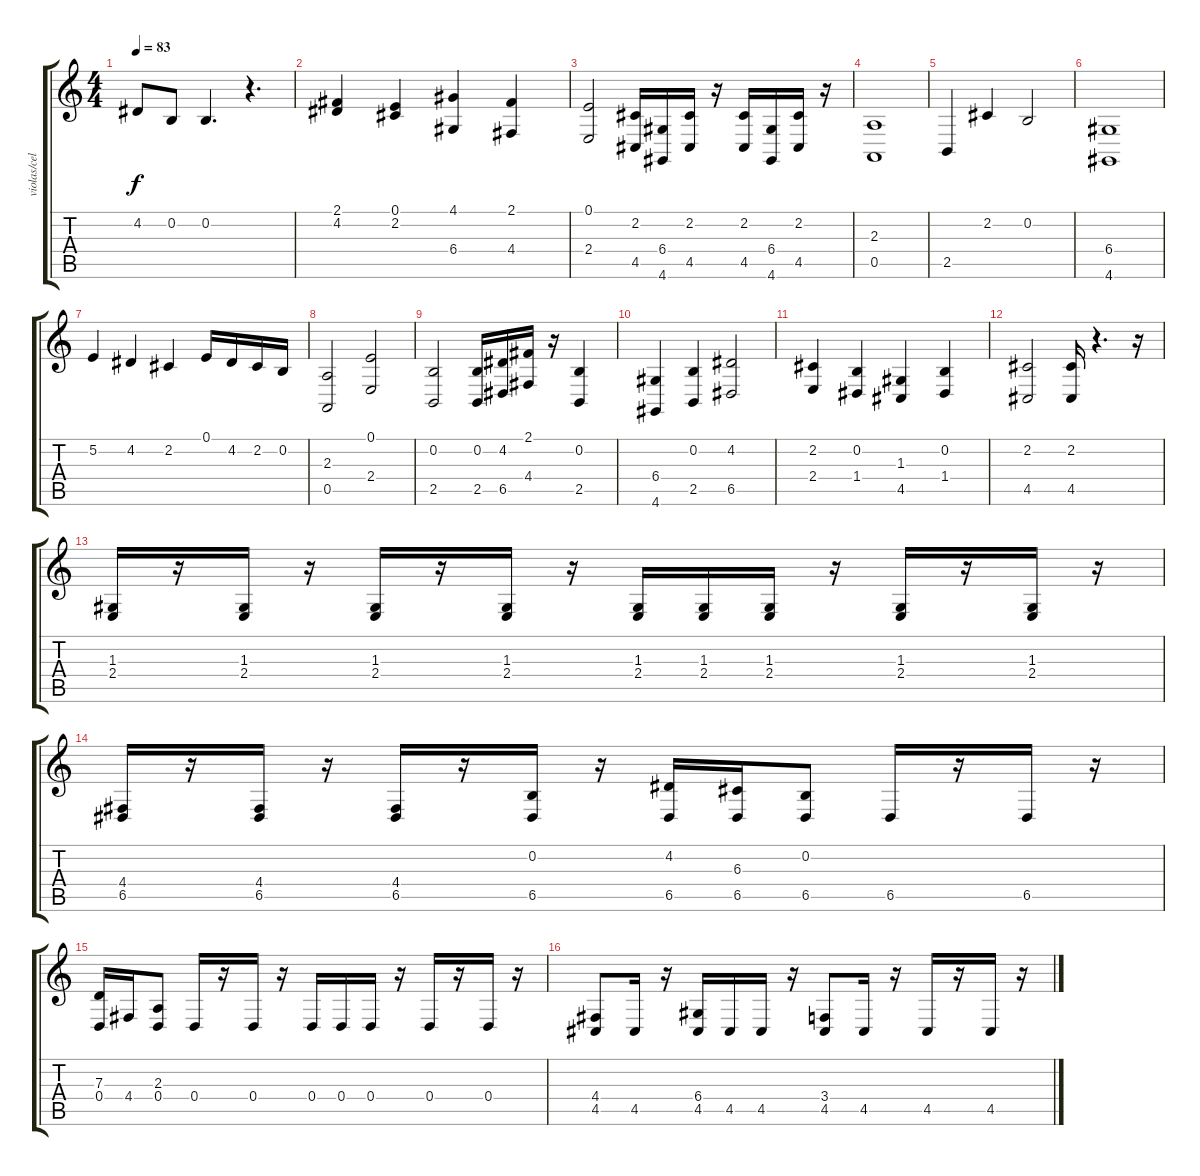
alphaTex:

\track ("violas/celli" "violas/cel") {instrument stringensemble2}
\staff {score tabs}
\tuning (E4 B3 G3 D3 A2 E2) {hide}
\ts (4 4)
\tempo 83
\clef g2
\ks c
4.2.8{dy f} 0.2.8 0.2.4{d} r.4{d} |
(2.1 4.2).4 (0.1 2.2).4 (4.1 6.4).4 (2.1 4.4).4 |
(0.1 2.4).2 (2.2 4.5).16 (6.4 4.6).16 (2.2 4.5).16 r.16 (2.2 4.5).16 (6.4 4.6).16 (2.2 4.5).16 r.16 |
(2.3 0.5).1 |
2.5.4 2.2.4 0.2.2 |
(6.4 4.6).1 |
5.2.4 4.2.4 2.2.4 0.1.16 4.2.16 2.2.16 0.2.16 |
(2.3 0.5).2 (0.1 2.4).2 |
(0.2 2.5).2 (0.2 2.5).16 (4.2 6.5).16 (2.1 4.4).16 r.16 (0.2 2.5).4 |
(6.4 4.6).4 (0.2 2.5).4 (4.2 6.5).2 |
(2.2 2.4).4 (0.2 1.4).4 (1.3 4.5).4 (0.2 1.4).4 |
(2.2 4.5).2 (2.2 4.5).16 r.4{d} r.16 |
(1.3 2.4).16 r.16 (1.3 2.4).16 r.16 (1.3 2.4).16 r.16 (1.3 2.4).16 r.16 (1.3 2.4).16 (1.3 2.4).16 (1.3 2.4).16 r.16 (1.3 2.4).16 r.16 (1.3 2.4).16 r.16 |
(4.4 6.5).16 r.16 (4.4 6.5).16 r.16 (4.4 6.5).16 r.16 (0.2 6.5).16 r.16 (4.2 6.5).16 (6.3 6.5).16 (0.2 6.5).8 6.5.16 r.16 6.5.16 r.16 |
(7.3 0.4).16 4.4.16 (2.3 0.4).8 0.4.16 r.16 0.4.16 r.16 0.4.16 0.4.16 0.4.16 r.16 0.4.16 r.16 0.4.16 r.16 |
(4.4 4.5).8 4.5.16 r.16 (6.4 4.5).16 4.5.16 4.5.16 r.16 (3.4 4.5).8 4.5.16 r.16 4.5.16 r.16 4.5.16 r.16
